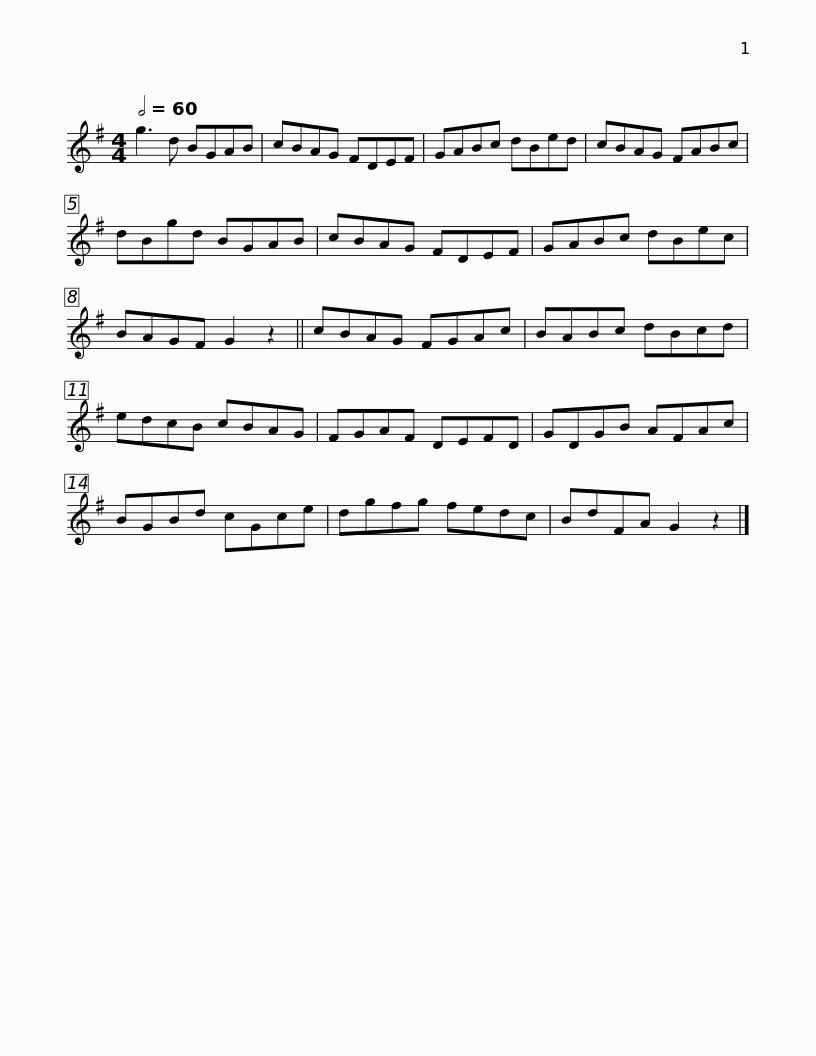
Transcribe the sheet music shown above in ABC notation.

X:1
L:1/8
Q:1/2=60
M:4/4
I:linebreak $
K:G
V:1 treble
V:1
 g3 d BGAB | cBAG FDEF | GABc dBed | cBAG FABc | dBgd BGAB |$ %5
 cBAG FDEF | GABc dBec | BAGF G2 z2 || cBAG FGAc | BABc dBcd | %10
 edcB cBAG |$ FGAF DEFD | GDGB AFAc | BGBd cGce | dgfg fedc | %15
 BdFA G2 z2 |] %16
